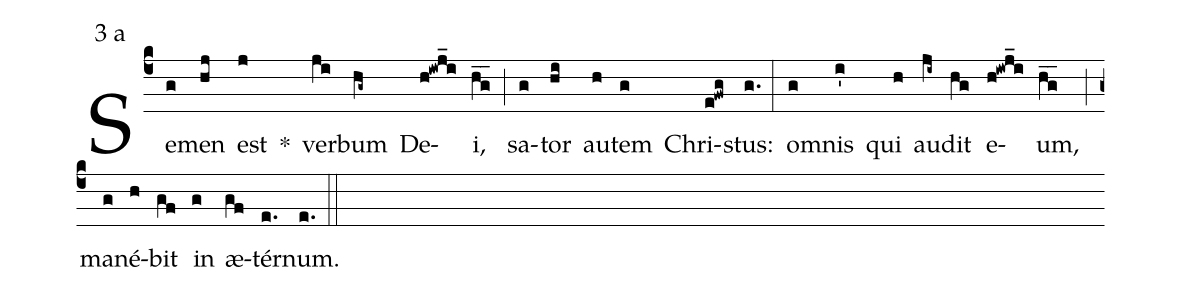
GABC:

mode:3 a;
%%
(c4) Se(g)men(hj) est(j) *() ver(ji)bum(hg~) De(h!iwj_i)i,(hg__) (;) sa(g)tor(hi) au(h)tem(g) Chri(e!fwg)stus:(g.) (:) o(g)mnis(i') qui(h) au(ji~)dit(hg) e(h!iwj_i)um,(h_g_) (;) ma(g)né(h)bit(gf) in(g) æ(gf)tér(e.)num.(e.) (::)
